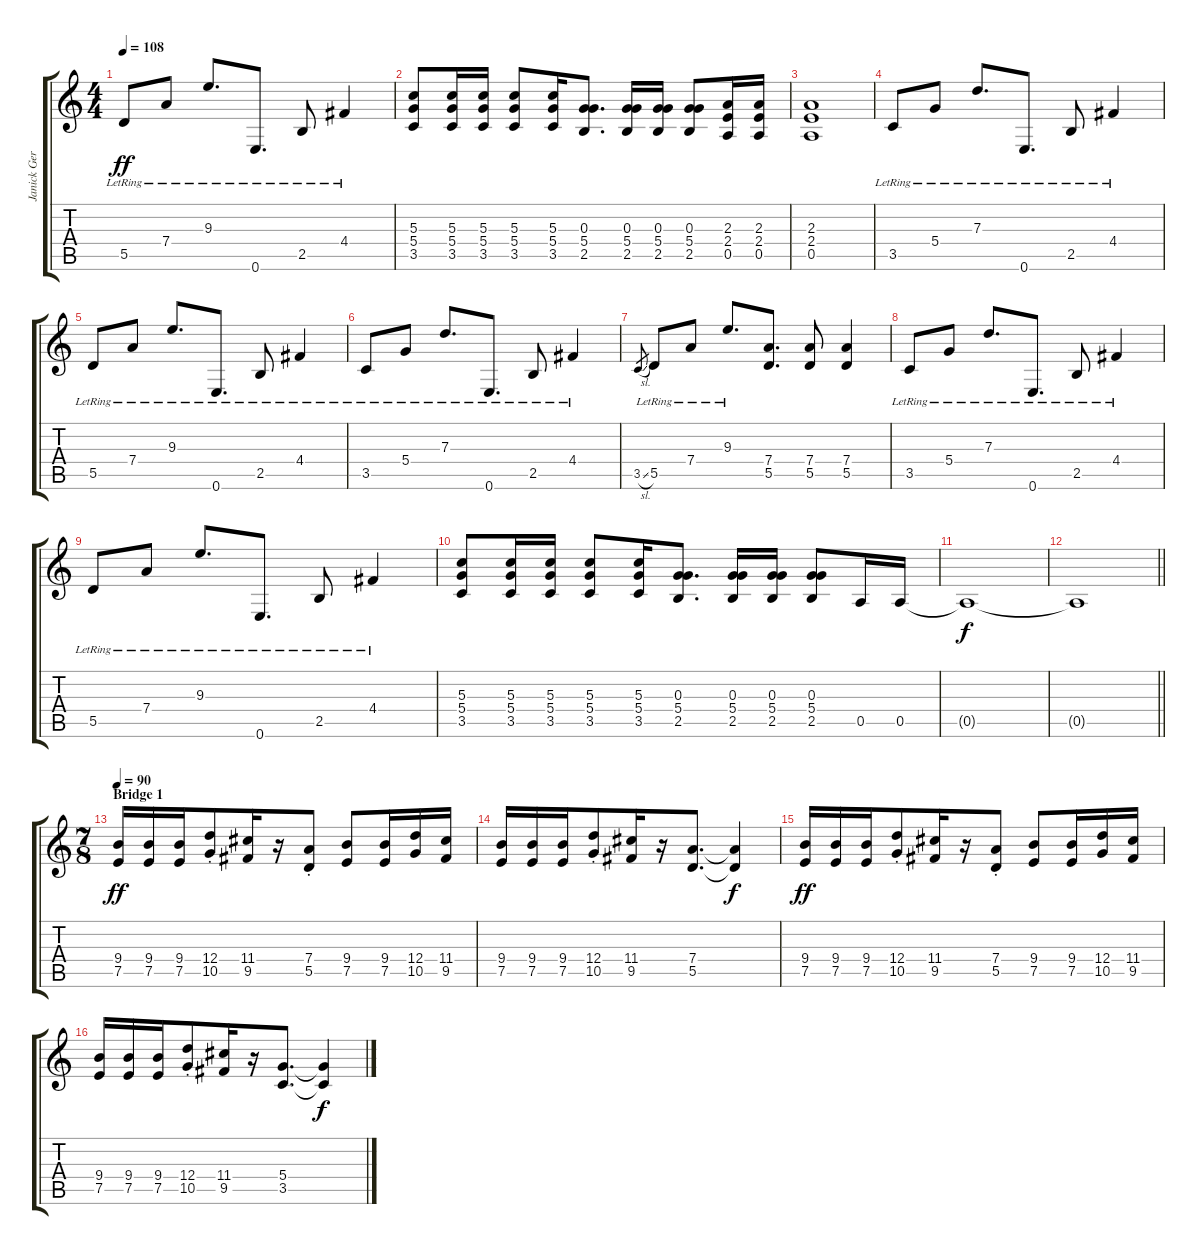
\track ("Janick Gers" "Janick Ger") {instrument distortionguitar}
\staff {score tabs}
\tuning (E4 B3 G3 D3 A2 E2) {hide}
\ts (4 4)
\tempo 108
\clef g2
\ks c
5.5{lr}.8{dy ff} 7.4{lr}.8 9.3{lr}.8{d} 0.6{lr}.8{d} 2.5{lr}.8 4.4{lr}.4 |
(5.3 5.4 3.5).8 (5.3 5.4 3.5).16 (5.3 5.4 3.5).16 (5.3 5.4 3.5).8 (5.3 5.4 3.5).16 (0.3 5.4 2.5).8{d} (0.3 5.4 2.5).16 (0.3 5.4 2.5).16 (0.3 5.4 2.5).8 (2.3 2.4 0.5).16 (2.3 2.4 0.5).16 |
(2.3 2.4 0.5).1 |
3.5{lr}.8 5.4{lr}.8 7.3{lr}.8{d} 0.6{lr}.8{d} 2.5{lr}.8 4.4{lr}.4 |
5.5{lr}.8 7.4{lr}.8 9.3{lr}.8{d} 0.6{lr}.8{d} 2.5{lr}.8 4.4{lr}.4 |
3.5{lr}.8 5.4{lr}.8 7.3{lr}.8{d} 0.6{lr}.8{d} 2.5{lr}.8 4.4{lr}.4 |
3.5{sl}.8{gr} 5.5{lr}.8 7.4{lr}.8 9.3{lr}.8{d} (7.4 5.5).8{d} (7.4 5.5).8 (7.4 5.5).4 |
3.5{lr}.8 5.4{lr}.8 7.3{lr}.8{d} 0.6{lr}.8{d} 2.5{lr}.8 4.4{lr}.4 |
5.5{lr}.8 7.4{lr}.8 9.3{lr}.8{d} 0.6{lr}.8{d} 2.5{lr}.8 4.4{lr}.4 |
(5.3 5.4 3.5).8 (5.3 5.4 3.5).16 (5.3 5.4 3.5).16 (5.3 5.4 3.5).8 (5.3 5.4 3.5).16 (0.3 5.4 2.5).8{d} (0.3 5.4 2.5).16 (0.3 5.4 2.5).16 (0.3 5.4 2.5).8 0.5.16 0.5.16 |
0.5{t}.1{dy f} |
\barLineRight lightlight
0.5{t}.1 |
\ts (7 8)
\section ("" "Bridge 1")
\tempo 90
(9.4 7.5).16{dy ff} (9.4 7.5).16 (9.4 7.5).16 (12.4{st} 10.5{st}).8 (11.4 9.5).16 r.16 (7.4{st} 5.5{st}).8 (9.4 7.5).8 (9.4 7.5).16 (12.4 10.5).16 (11.4 9.5).16 |
(9.4 7.5).16 (9.4 7.5).16 (9.4 7.5).16 (12.4{st} 10.5{st}).8 (11.4 9.5).16 r.16 (7.4 5.5).8{d} (7.4{t} 5.5{t}).4{dy f} |
(9.4 7.5).16{dy ff} (9.4 7.5).16 (9.4 7.5).16 (12.4{st} 10.5{st}).8 (11.4 9.5).16 r.16 (7.4{st} 5.5{st}).8 (9.4 7.5).8 (9.4 7.5).16 (12.4 10.5).16 (11.4 9.5).16 |
(9.4 7.5).16 (9.4 7.5).16 (9.4 7.5).16 (12.4{st} 10.5{st}).8 (11.4 9.5).16 r.16 (5.4 3.5).8{d} (5.4{t} 3.5{t}).4{dy f}
